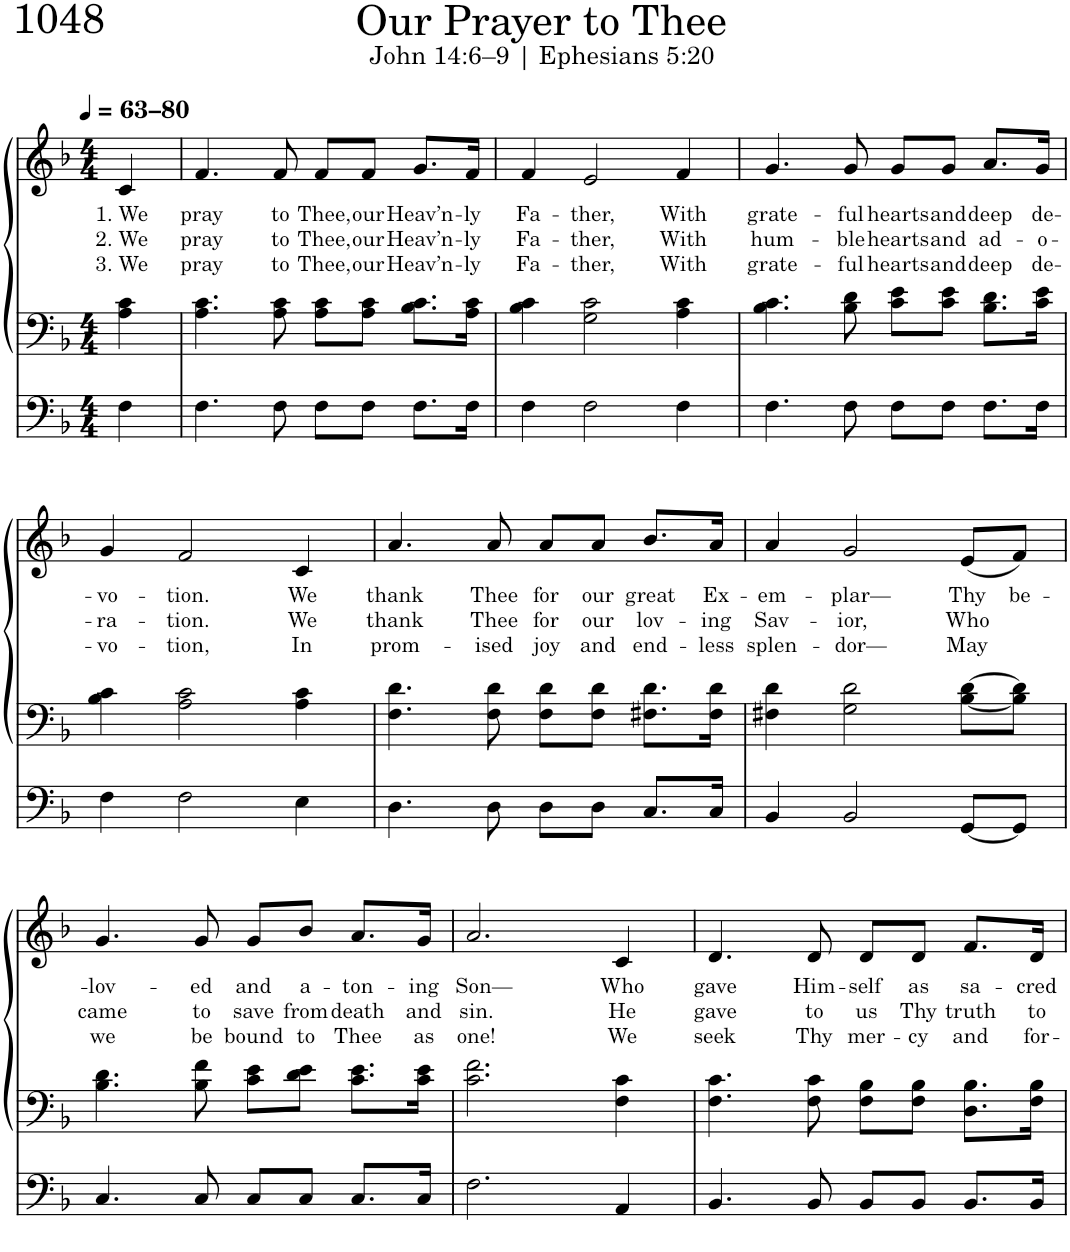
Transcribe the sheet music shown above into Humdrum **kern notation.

**kern	**kern	**kern	**text	**text	**text
*part1	*part1	*part1	*part1	*part1	*part1
*staff3	*staff2	*staff1	*staff1	*staff1	*staff1
*I"Organ	*	*	*	*	*
*I'Org.	*	*	*	*	*
*clefF4	*clefF4	*clefG2	*	*	*
*k[b-]	*k[b-]	*k[b-]	*	*	*
*M4/4	*M4/4	*M4/4	*	*	*
*MM63	*MM63	*MM63	*	*	*
=1	=1	=1	=1	=1	=1
!	!	!LO:TX:a:B:t=–80	!	!	!
!	!	!	!LO:LY:b	!LO:LY:b	!LO:LY:b
4F\	4A\ 4c\	4c/	1. We	2. We	3. We
=2	=2	=2	=2	=2	=2
!	!	!	!LO:LY:b	!LO:LY:b	!LO:LY:b
4.F\	4.A\ 4.c\	4.f/	pray	pray	pray
!	!	!	!LO:LY:b	!LO:LY:b	!LO:LY:b
8F\	8A\ 8c\	8f/	to	to	to
!	!	!	!LO:LY:b	!LO:LY:b	!LO:LY:b
8F\L	8A\ 8c\L	8f/L	Thee,	Thee,	Thee,
!	!	!	!LO:LY:b	!LO:LY:b	!LO:LY:b
8F\J	8A\ 8c\J	8f/J	our	our	our
!	!	!	!LO:LY:b	!LO:LY:b	!LO:LY:b
8.F\L	8.B-\ 8.c\L	8.g/L	Heav’n-	Heav’n-	Heav’n-
!	!	!	!LO:LY:b	!LO:LY:b	!LO:LY:b
16F\Jk	16A\ 16c\Jk	16f/Jk	-ly	-ly	-ly
=3	=3	=3	=3	=3	=3
!	!	!	!LO:LY:b	!LO:LY:b	!LO:LY:b
4F\	4B-\ 4c\	4f/	Fa-	Fa-	Fa-
!	!	!	!LO:LY:b	!LO:LY:b	!LO:LY:b
2F\	2G\ 2c\	2e/	-ther,	-ther,	-ther,
!	!	!	!LO:LY:b	!LO:LY:b	!LO:LY:b
4F\	4A\ 4c\	4f/	With	With	With
=4	=4	=4	=4	=4	=4
!	!	!	!LO:LY:b	!LO:LY:b	!LO:LY:b
4.F\	4.B-\ 4.c\	4.g/	grate-	hum-	grate-
!	!	!	!LO:LY:b	!LO:LY:b	!LO:LY:b
8F\	8B-\ 8d\	8g/	-ful	-ble	-ful
!	!	!	!LO:LY:b	!LO:LY:b	!LO:LY:b
8F\L	8c\ 8e\L	8g/L	hearts	hearts	hearts
!	!	!	!LO:LY:b	!LO:LY:b	!LO:LY:b
8F\J	8c\ 8e\J	8g/J	and	and	and
!	!	!	!LO:LY:b	!LO:LY:b	!LO:LY:b
8.F\L	8.B-\ 8.d\L	8.a/L	deep	ad-	deep
!	!	!	!LO:LY:b	!LO:LY:b	!LO:LY:b
16F\Jk	16c\ 16e\Jk	16g/Jk	de-	-o-	de-
!!LO:LB:g=z
=5	=5	=5	=5	=5	=5
!	!	!	!LO:LY:b	!LO:LY:b	!LO:LY:b
4F\	4B-\ 4c\	4g/	-vo-	-ra-	-vo-
!	!	!	!LO:LY:b	!LO:LY:b	!LO:LY:b
2F\	2A\ 2c\	2f/	-tion.	-tion.	-tion,
!	!	!	!LO:LY:b	!LO:LY:b	!LO:LY:b
4E\	4A\ 4c\	4c/	We	We	In
=6	=6	=6	=6	=6	=6
!	!	!	!LO:LY:b	!LO:LY:b	!LO:LY:b
4.D\	4.F\ 4.d\	4.a/	thank	thank	prom-
!	!	!	!LO:LY:b	!LO:LY:b	!LO:LY:b
8D\	8F\ 8d\	8a/	Thee	Thee	-ised
!	!	!	!LO:LY:b	!LO:LY:b	!LO:LY:b
8D\L	8F\ 8d\L	8a/L	for	for	joy
!	!	!	!LO:LY:b	!LO:LY:b	!LO:LY:b
8D\J	8F\ 8d\J	8a/J	our	our	and
!	!	!	!LO:LY:b	!LO:LY:b	!LO:LY:b
8.C/L	8.F#X\ 8.d\L	8.b-/L	great	lov-	end-
!	!	!	!LO:LY:b	!LO:LY:b	!LO:LY:b
16C/Jk	16F#\ 16d\Jk	16a/Jk	Ex-	-ing	-less
=7	=7	=7	=7	=7	=7
!	!	!	!LO:LY:b	!LO:LY:b	!LO:LY:b
4BB-/	4F#X\ 4d\	4a/	-em-	Sav-	splen-
!	!	!	!LO:LY:b	!LO:LY:b	!LO:LY:b
2BB-/	2G\ 2d\	2g/	-plar—	-ior,	-dor—
!	!	!	!LO:LY:b	!LO:LY:b	!LO:LY:b
[8GG/L	[8B-\ [8d\L	(8e/L	Thy	Who	May
!	!	!	!LO:LY:b	!	!
8GG/J]	8B-\] 8d\]J	8f/J)	be-	.	.
!!LO:LB:g=z
=8	=8	=8	=8	=8	=8
!	!	!	!LO:LY:b	!LO:LY:b	!LO:LY:b
4.C/	4.B-\ 4.d\	4.g/	-lov-	came	we
!	!	!	!LO:LY:b	!LO:LY:b	!LO:LY:b
8C/	8B-\ 8f\	8g/	-ed	to	be
!	!	!	!LO:LY:b	!LO:LY:b	!LO:LY:b
8C/L	8c\ 8e\L	8g/L	and	save	bound
!	!	!	!LO:LY:b	!LO:LY:b	!LO:LY:b
8C/J	8d\ 8e\J	8b-/J	a-	from	to
!	!	!	!LO:LY:b	!LO:LY:b	!LO:LY:b
8.C/L	8.c\ 8.e\L	8.a/L	-ton-	death	Thee
!	!	!	!LO:LY:b	!LO:LY:b	!LO:LY:b
16C/Jk	16c\ 16e\Jk	16g/Jk	-ing	and	as
=9	=9	=9	=9	=9	=9
!	!	!	!LO:LY:b	!LO:LY:b	!LO:LY:b
2.F\	2.c\ 2.f\	2.a/	Son—	sin.	one!
!	!	!	!LO:LY:b	!LO:LY:b	!LO:LY:b
4AA/	4F\ 4c\	4c/	Who	He	We
=10	=10	=10	=10	=10	=10
!	!	!	!LO:LY:b	!LO:LY:b	!LO:LY:b
4.BB-/	4.F\ 4.c\	4.d/	gave	gave	seek
!	!	!	!LO:LY:b	!LO:LY:b	!LO:LY:b
8BB-/	8F\ 8c\	8d/	Him-	to	Thy
!	!	!	!LO:LY:b	!LO:LY:b	!LO:LY:b
8BB-/L	8F\ 8B-\L	8d/L	-self	us	mer-
!	!	!	!LO:LY:b	!LO:LY:b	!LO:LY:b
8BB-/J	8F\ 8B-\J	8d/J	as	Thy	-cy
!	!	!	!LO:LY:b	!LO:LY:b	!LO:LY:b
8.BB-/L	8.D\ 8.B-\L	8.f/L	sa-	truth	and
!	!	!	!LO:LY:b	!LO:LY:b	!LO:LY:b
16BB-/Jk	16F\ 16B-\Jk	16d/Jk	-cred	to	for-
=	=	=	=	=	=
*-	*-	*-	*-	*-	*-
